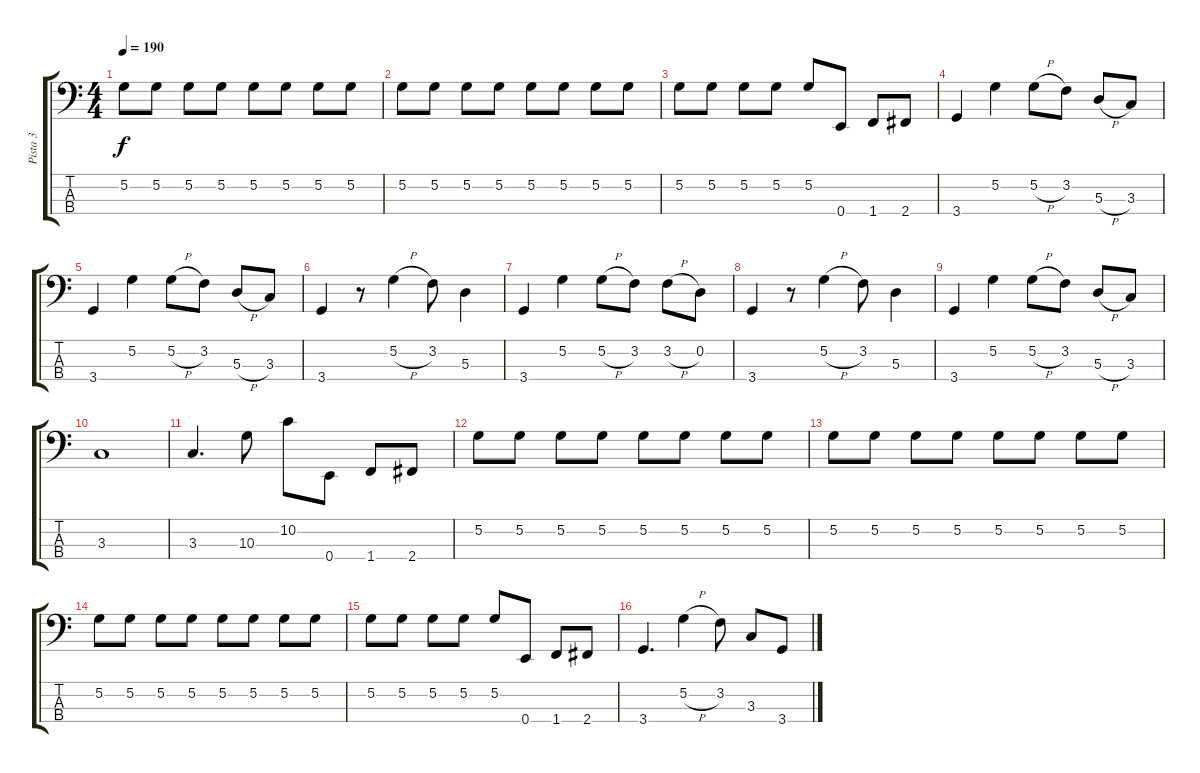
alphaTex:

\track ("Pista 3" "Pista 3") {instrument electricbasspick}
\staff {score tabs}
\tuning (G2 D2 A1 E1) {hide}
\ts (4 4)
\tempo 190
\clef f4
\ks c
5.2.8{dy f} 5.2.8 5.2.8 5.2.8 5.2.8 5.2.8 5.2.8 5.2.8 |
5.2.8 5.2.8 5.2.8 5.2.8 5.2.8 5.2.8 5.2.8 5.2.8 |
5.2.8 5.2.8 5.2.8 5.2.8 5.2.8 0.4.8 1.4.8 2.4.8 |
3.4.4 5.2.4 5.2{h}.8 3.2.8 5.3{h}.8 3.3.8 |
3.4.4 5.2.4 5.2{h}.8 3.2.8 5.3{h}.8 3.3.8 |
3.4.4 r.8 5.2{h}.4 3.2.8 5.3.4 |
3.4.4 5.2.4 5.2{h}.8 3.2.8 3.2{h}.8 0.2.8 |
3.4.4 r.8 5.2{h}.4 3.2.8 5.3.4 |
3.4.4 5.2.4 5.2{h}.8 3.2.8 5.3{h}.8 3.3.8 |
3.3.1 |
3.3.4{d} 10.3.8 10.2.8 0.4.8 1.4.8 2.4.8 |
5.2.8 5.2.8 5.2.8 5.2.8 5.2.8 5.2.8 5.2.8 5.2.8 |
5.2.8 5.2.8 5.2.8 5.2.8 5.2.8 5.2.8 5.2.8 5.2.8 |
5.2.8 5.2.8 5.2.8 5.2.8 5.2.8 5.2.8 5.2.8 5.2.8 |
5.2.8 5.2.8 5.2.8 5.2.8 5.2.8 0.4.8 1.4.8 2.4.8 |
3.4.4{d} 5.2{h}.4 3.2.8 3.3.8 3.4.8
